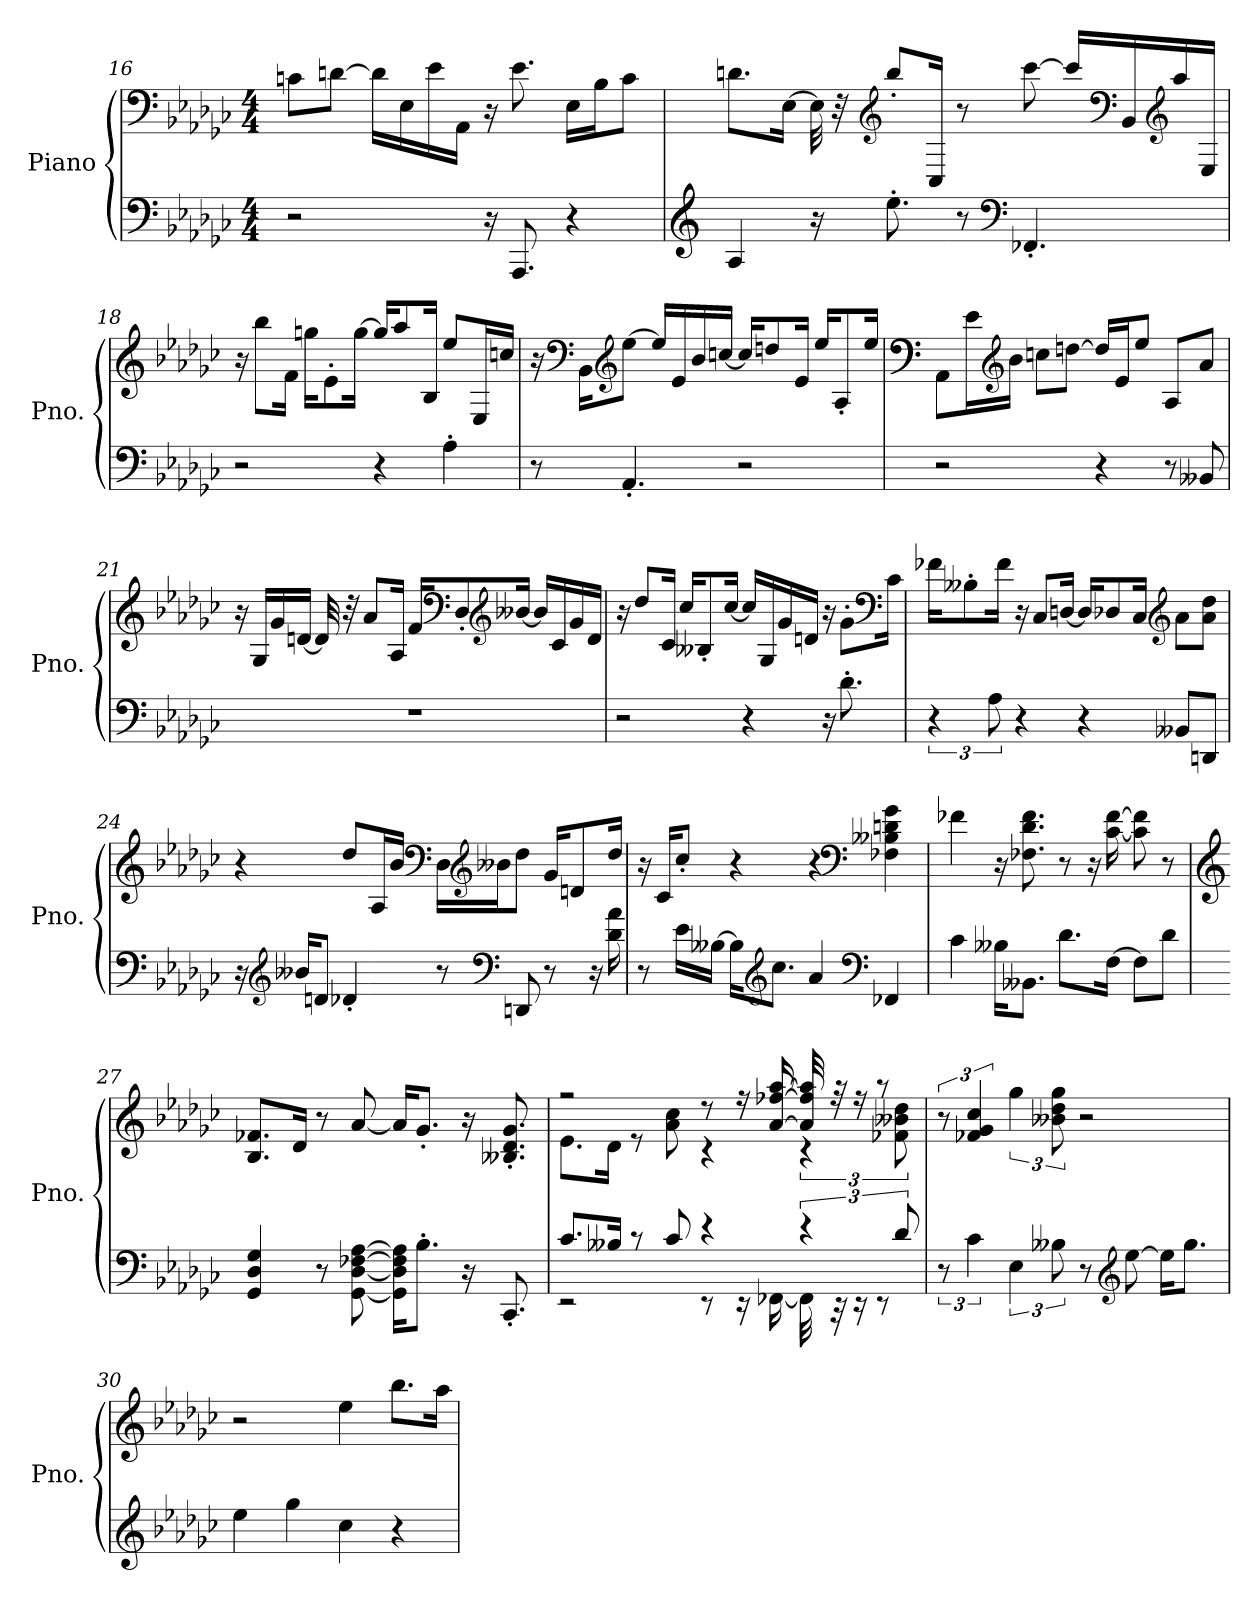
**kern	**kern
*part1	*part1
*staff2	*staff1
*I"Piano	*
*I'Pno.	*
*clefF4	*clefF4
*k[b-e-a-d-g-c-]	*k[b-e-a-d-g-c-]
*M4/4	*M4/4
=16	=16
2r	8cn\L
.	[8dn\J
.	16d\LL]
.	16E-\
.	16e-\
.	16AA-\JJ
16r	16r
8.AAA-/	8.e-\
4r	16E-\LL
.	16B-\J
.	8c\J
!!LO:PB:g=z
=17	=17
*clefG2	*
4A-/	8.dn\L
.	[16E-\Jk
16r	32E-\]
.	32r
*	*clefG2
8.ee-'\	8bb-'/L
.	16C-/Jk
8r	8r
*clefF4	*
4.FF-X'/	[8ccc-\
.	16ccc-/LL]
*	*clefF4
.	16BB-/
*	*clefG2
.	16aa-/
.	16E-/JJ
=18	=18
2r	16r
.	8bb-\L
.	16f\Jk
.	16ggn\KL
.	8e-'\
.	[16gg\Jk
4r	16gg/KL]
.	8aa-/
.	16B-/Jk
4A-'\	8ee-/L
.	16E-/L
.	16ccn/JJ
!!LO:LB:g=z
=19	=19
8r	16r
*	*clefF4
.	16BB-\KL
*	*clefG2
4.AA-'/	[8ee-\J
.	16ee-/LL]
.	16e-/
.	16b-/
.	[16ccn/JJ
2r	16cc/KL]
.	8ddn/
.	16e-/Jk
.	16ee-/KL
.	8A-'/
.	16ee-/Jk
=20	=20
*	*clefF4
2r	8AA-\L
.	16e-\L
*	*clefG2
.	16b-\JJ
.	8ccn\L
.	[8ddn\J
4r	16dd/LL]
.	16e-/J
.	8ee-/J
8r	8A-/L
8BB--X/	8a-/J
!!LO:LB:g=z
=21	=21
1r	16r
.	16G-/LL
.	16g-/
.	[16dn/JJ
.	32d/]
.	32r
.	8a-/L
.	16A-/Jk
.	16f/KL
*	*clefF4
.	8D-'/
*	*clefG2
.	[16b--X/Jk
.	16b--/LL]
.	16c-/
.	16g-/
.	16d/JJ
=22	=22
2r	16r
.	8dd-/L
.	16c-/Jk
.	16cc-/KL
.	8B--X'/
.	[16cc-/Jk
4r	16cc-/LL]
.	16G-/
.	16g-/
.	16dn/JJ
16r	16r
8.d-'\	8g-'\L
*	*clefF4
.	16c-\Jk
!!LO:LB:g=z
=23	=23
6r	16f-X\KL
.	8B--X'\
12A-\	.
.	16f-\Jk
4r	16r
.	8C-/L
.	[16Dn/Jk
4r	16D/KL]
.	8D-X/
.	16C-/Jk
*	*clefG2
8BB--X/L	8a-\L
8DDn/J	8a-\ 8dd-\J
=24	=24
16r	4r
*clefG2	*
16b--X/KL	.
8dn/J	.
4d-X'/	8dd-/L
.	16A-/L
.	16b-/JJ
*	*clefF4
8r	16D-\LL
*	*clefG2
.	16b--X\J
*clefF4	*
8DDn/	8dd-\J
8r	16g-/KL
.	8dn/
16r	.
16d-\ 16a-\	16dd-/Jk
!!LO:LB:g=z
=25	=25
8r	16r
.	16c-/KL
16e-\LL	8cc-'/J
[16B--X\JJ	.
16B--\KL]	4r
*clefG2	*
8.cc-\J	.
4a-/	4r
*clefF4	*clefF4
4FF-X/	4F-X\ 4B--X\ 4dn\ 4g-\
=26	=26
4c-\	4f-X\
16B--X\KL	16r
8.BB--X\J	8.F-X\ 8.d-\ 8.f-\
8.d-\L	8r
.	16r
[16F\Jk	[16c-\ [16f-\
8F\L]	8c-\] 8f-\]
8d-\J	8r
=27	=27
*	*clefG2
4GG-/ 4D-/ 4G-/	8.B-/ 8.f-X/L
.	16d-/Jk
8r	8r
[8GG-\ [8D-\ [8F-X\ [8A-\	[8a-/
16GG-\] 16D-\] 16F-\] 16A-\]KL	16a-/KL]
8.B-'\J	8.g-'/J
16r	16r
8.CC-'/	8.B--X/' 8.d-/' 8.g-/'
!!LO:LB:g=z
=28	=28
*^	*^
8.c-/L	2r	2r	8.e-\L
16B--X/Jk	.	.	16d-\Jk
8r	.	.	8r
8c-/	.	.	8a-\ 8cc-\
4r	8r	8r	4r
.	16r	16r	.
.	[16FF-X\	[16a-/ [16ff-X/ [16aa-/	.
6r	32FF-\]	32a-/] 32ff-/] 32aa-/]	6r
.	32r	32r	.
.	16r	16r	.
.	8r	8r	.
12d-/	.	.	12f-X\ 12b--X\ 12dd-\
*v	*v	*	*
*	*v	*v
=29	=29
12r	12r
6c-\	6f-X/ 6g-/ 6cc-/
6E-\	6gg-\
12B--X\	12b--X\ 12dd-\ 12gg-\
8r	2r
*clefG2	*
[8ee-\	.
16ee-\KL]	.
8.gg-\J	.
=30	=30
4ee-\	2r
4gg-\	.
4cc-\	4ee-\
4r	8.bb-\L
.	16aa-\Jk
=	=
*-	*-
